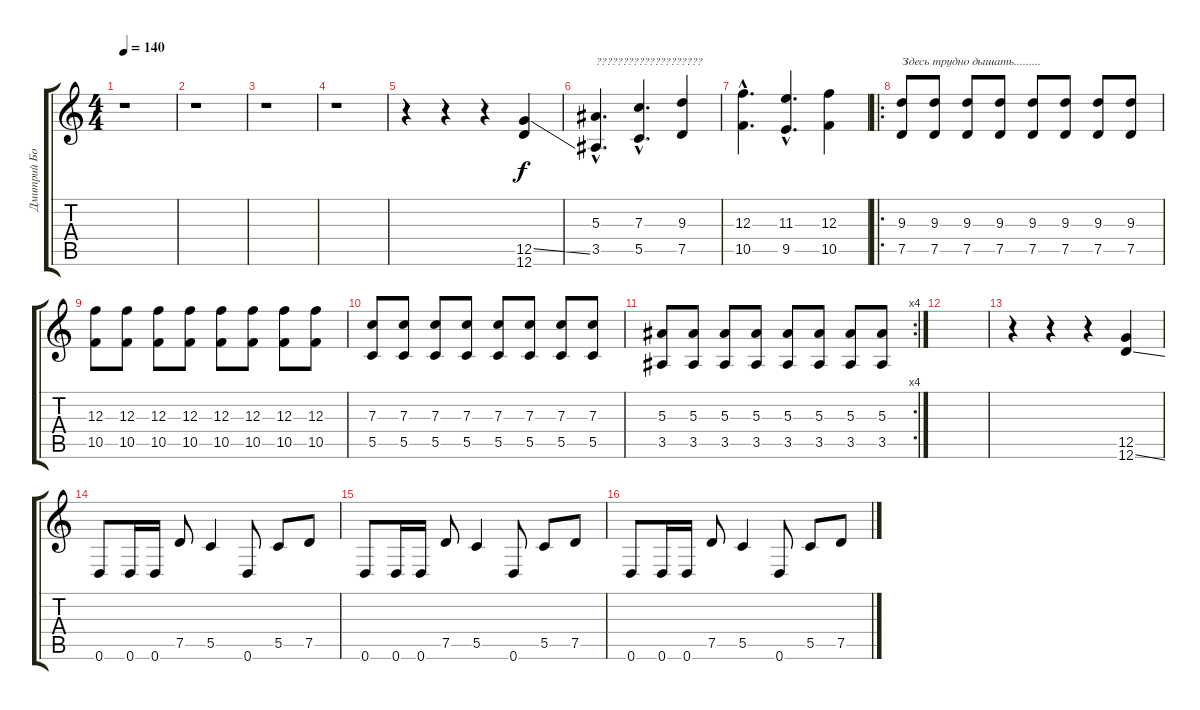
\track ("Дмитрий Борисенков" "Дмитрий Бо") {instrument distortionguitar}
\staff {score tabs}
\tuning (D4 A3 F3 C3 G2 D2) {hide}
\ts (4 4)
\tempo 140
\clef g2
\ks c
r.1{dy f} |
r.1 |
r.1 |
r.1 |
r.4 r.4 r.4 (12.5{ss} 12.6).4 |
(5.3{hac} 3.5{hac}).4{d txt "????????????????????" instrument distortionguitar} (7.3{hac} 5.5{hac}).4{d} (9.3 7.5).4 |
(12.3{hac} 10.5{hac}).4{d} (11.3{hac} 9.5{hac}).4{d} (12.3 10.5).4 |
\ro
(9.3 7.5).8{txt "Здесь трудно дышать........."} (9.3 7.5).8 (9.3 7.5).8 (9.3 7.5).8 (9.3 7.5).8 (9.3 7.5).8 (9.3 7.5).8 (9.3 7.5).8 |
(12.3 10.5).8 (12.3 10.5).8 (12.3 10.5).8 (12.3 10.5).8 (12.3 10.5).8 (12.3 10.5).8 (12.3 10.5).8 (12.3 10.5).8 |
(7.3 5.5).8 (7.3 5.5).8 (7.3 5.5).8 (7.3 5.5).8 (7.3 5.5).8 (7.3 5.5).8 (7.3 5.5).8 (7.3 5.5).8 |
\rc 4
(5.3 3.5).8 (5.3 3.5).8 (5.3 3.5).8 (5.3 3.5).8 (5.3 3.5).8 (5.3 3.5).8 (5.3 3.5).8 (5.3 3.5).8 |
|
r.4 r.4 r.4 (12.5 12.6{ss}).4 |
0.6.8 0.6.16 0.6.16 7.5.8 5.5.4 0.6.8 5.5.8 7.5.8 |
0.6.8 0.6.16 0.6.16 7.5.8 5.5.4 0.6.8 5.5.8 7.5.8 |
0.6.8 0.6.16 0.6.16 7.5.8 5.5.4 0.6.8 5.5.8 7.5.8
